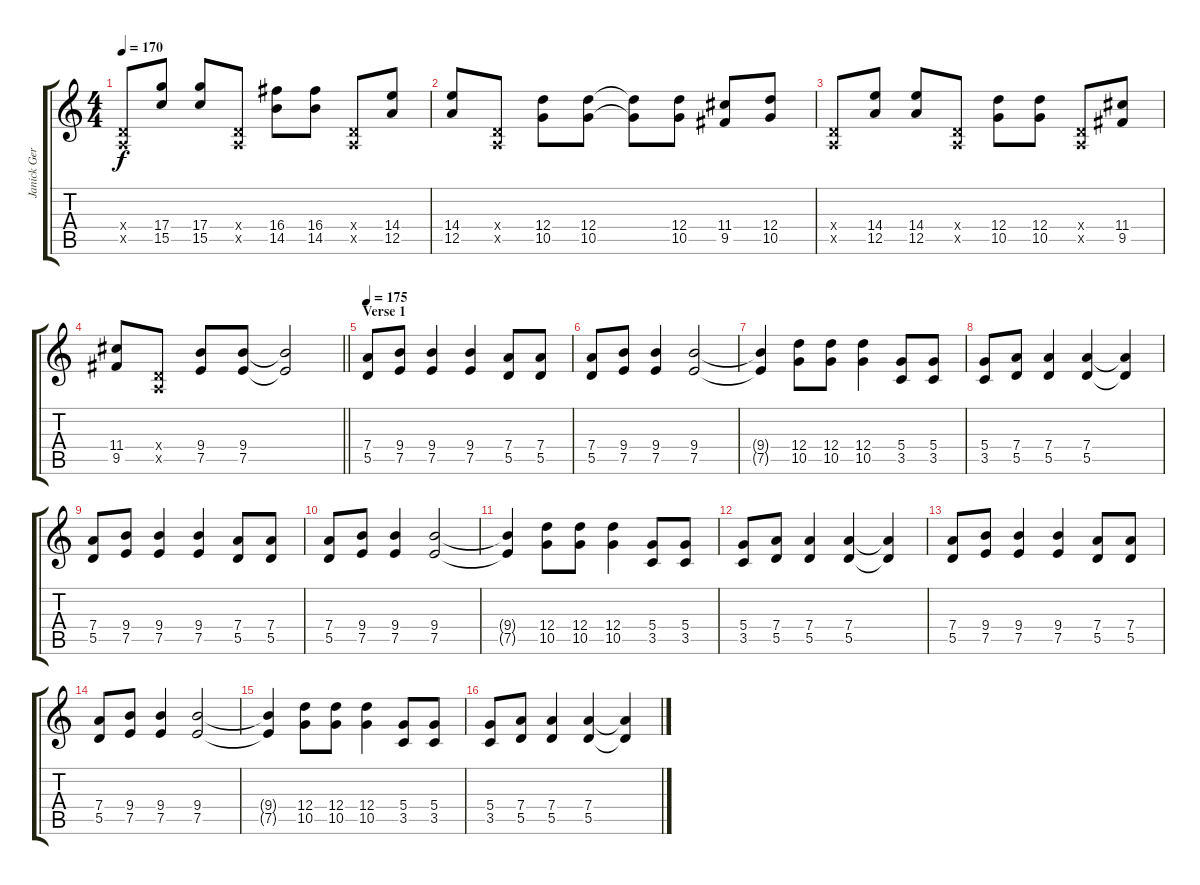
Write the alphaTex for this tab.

\track ("Janick Gers" "Janick Ger") {instrument overdrivenguitar}
\staff {score tabs}
\tuning (E4 B3 G3 D3 A2 E2) {hide}
\ts (4 4)
\tempo 170
\clef g2
\ks c
(0.4{x} 0.5{x}).8{dy f} (17.4 15.5).8 (17.4 15.5).8 (0.4{x} 0.5{x}).8 (16.4 14.5).8 (16.4 14.5).8 (0.4{x} 0.5{x}).8 (14.4 12.5).8 |
(14.4 12.5).8 (0.4{x} 0.5{x}).8 (12.4 10.5).8 (12.4 10.5).8 (12.4{t} 10.5{t}).8 (12.4 10.5).8 (11.4 9.5).8 (12.4 10.5).8 |
(0.4{x} 0.5{x}).8 (14.4 12.5).8 (14.4 12.5).8 (0.4{x} 0.5{x}).8 (12.4 10.5).8 (12.4 10.5).8 (0.4{x} 0.5{x}).8 (11.4 9.5).8 |
\barLineRight lightlight
(11.4 9.5).8 (0.4{x} 0.5{x}).8 (9.4 7.5).8 (9.4 7.5).8 (9.4{t} 7.5{t}).2 |
\section ("" "Verse 1")
\tempo 175
(7.4 5.5).8 (9.4 7.5).8 (9.4 7.5).4 (9.4 7.5).4 (7.4 5.5).8 (7.4 5.5).8 |
(7.4 5.5).8 (9.4 7.5).8 (9.4 7.5).4 (9.4 7.5).2 |
(9.4{t} 7.5{t}).4 (12.4 10.5).8 (12.4 10.5).8 (12.4 10.5).4 (5.4 3.5).8 (5.4 3.5).8 |
(5.4 3.5).8 (7.4 5.5).8 (7.4 5.5).4 (7.4 5.5).4 (7.4{t} 5.5{t}).4 |
(7.4 5.5).8 (9.4 7.5).8 (9.4 7.5).4 (9.4 7.5).4 (7.4 5.5).8 (7.4 5.5).8 |
(7.4 5.5).8 (9.4 7.5).8 (9.4 7.5).4 (9.4 7.5).2 |
(9.4{t} 7.5{t}).4 (12.4 10.5).8 (12.4 10.5).8 (12.4 10.5).4 (5.4 3.5).8 (5.4 3.5).8 |
(5.4 3.5).8 (7.4 5.5).8 (7.4 5.5).4 (7.4 5.5).4 (7.4{t} 5.5{t}).4 |
(7.4 5.5).8 (9.4 7.5).8 (9.4 7.5).4 (9.4 7.5).4 (7.4 5.5).8 (7.4 5.5).8 |
(7.4 5.5).8 (9.4 7.5).8 (9.4 7.5).4 (9.4 7.5).2 |
(9.4{t} 7.5{t}).4 (12.4 10.5).8 (12.4 10.5).8 (12.4 10.5).4 (5.4 3.5).8 (5.4 3.5).8 |
(5.4 3.5).8 (7.4 5.5).8 (7.4 5.5).4 (7.4 5.5).4 (7.4{t} 5.5{t}).4
